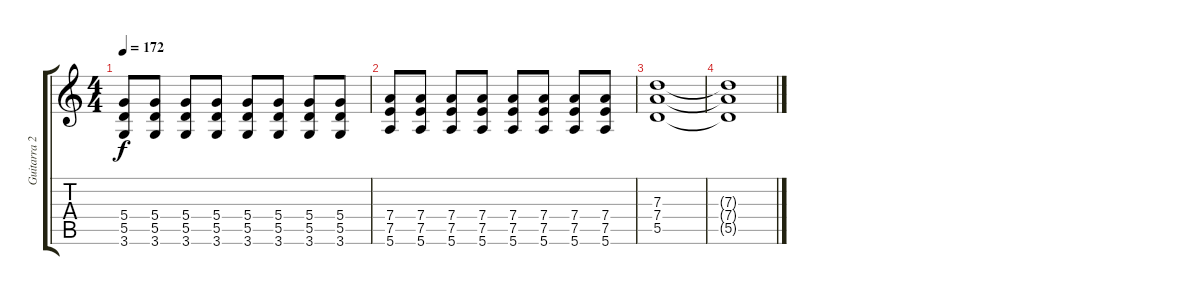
\track ("Guitarra 2 - Erik" "Guitarra 2") {instrument distortionguitar}
\staff {score tabs}
\tuning (E4 B3 G3 D3 A2 E2) {hide}
\ts (4 4)
\tempo 172
\clef g2
\ks c
(5.4 5.5 3.6).8{dy f} (5.4 5.5 3.6).8 (5.4 5.5 3.6).8 (5.4 5.5 3.6).8 (5.4 5.5 3.6).8 (5.4 5.5 3.6).8 (5.4 5.5 3.6).8 (5.4 5.5 3.6).8 |
(7.4 7.5 5.6).8 (7.4 7.5 5.6).8 (7.4 7.5 5.6).8 (7.4 7.5 5.6).8 (7.4 7.5 5.6).8 (7.4 7.5 5.6).8 (7.4 7.5 5.6).8 (7.4 7.5 5.6).8 |
(7.3 7.4 5.5).1 |
(7.3{t} 7.4{t} 5.5{t}).1
